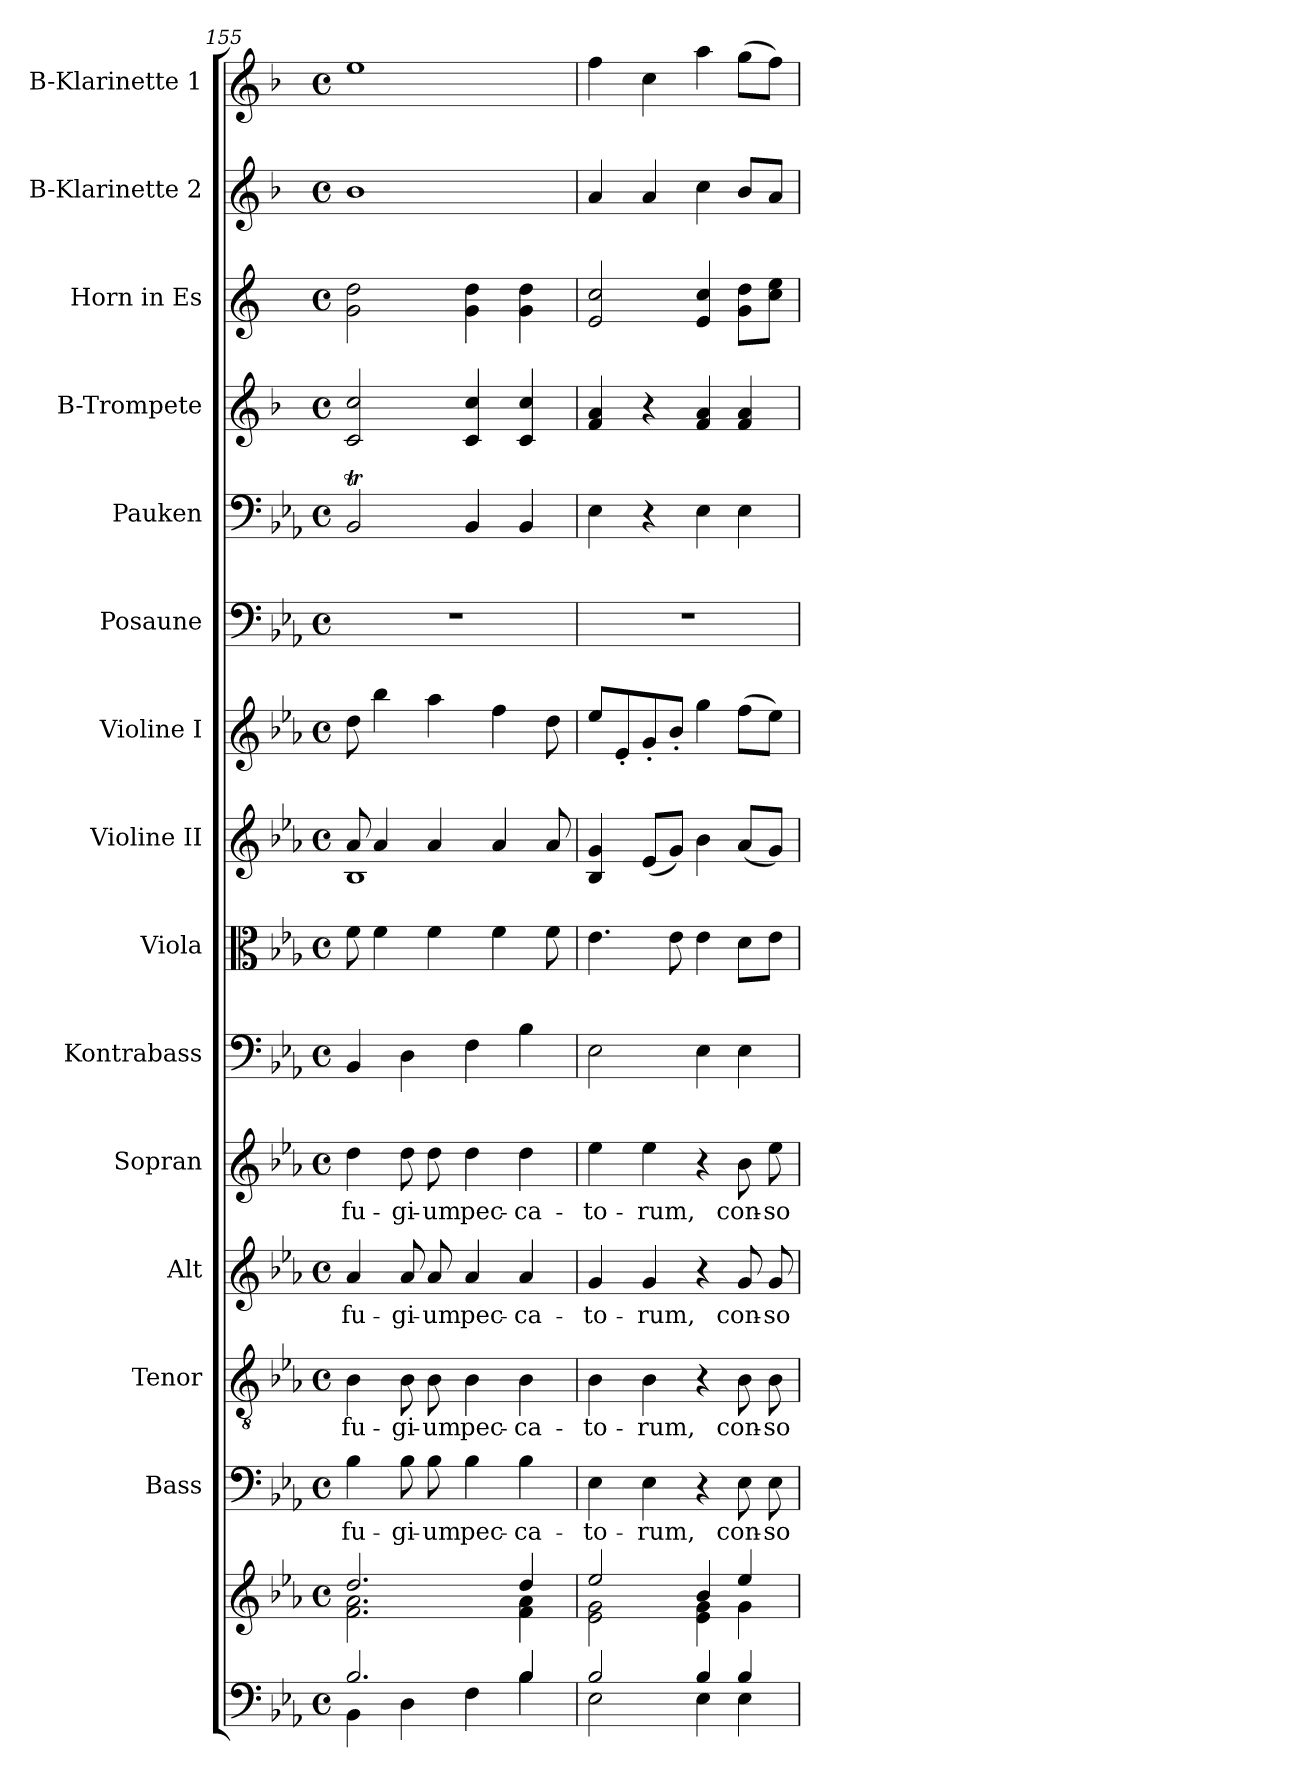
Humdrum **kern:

**kern	**kern	**kern	**text	**kern	**text	**kern	**text	**kern	**text	**kern	**kern	**kern	**kern	**kern	**kern	**kern	**kern	**kern	**kern
*part15	*part15	*part14	*part14	*part13	*part13	*part12	*part12	*part11	*part11	*part10	*part9	*part8	*part7	*part6	*part5	*part4	*part3	*part2	*part1
*staff16	*staff15	*staff14	*staff14	*staff13	*staff13	*staff12	*staff12	*staff11	*staff11	*staff10	*staff9	*staff8	*staff7	*staff6	*staff5	*staff4	*staff3	*staff2	*staff1
*	*	*I"Bass	*	*I"Tenor	*	*I"Alt	*	*I"Sopran	*	*I"Kontrabass	*I"Viola	*I"Violine II	*I"Violine I	*I"Posaune	*I"Pauken	*I"B-Trompete	*I"Horn in Es	*I"B-Klarinette 2	*I"B-Klarinette 1
*	*	*I'B.	*	*I'T.	*	*I'A.	*	*I'S.	*	*I'Kb.	*I'Vla.	*I'Vl. II	*I'Vl. I	*I'Pos.	*I'Pk.	*I'B Trp.	*	*I'B Kl. 2	*I'B Kl. 1
*clefF4	*clefG2	*clefF4	*	*clefGv2	*	*clefG2	*	*clefG2	*	*clefF4	*clefC3	*clefG2	*clefG2	*clefF4	*clefF4	*clefG2	*clefG2	*clefG2	*clefG2
*	*	*	*	*	*	*	*	*	*	*ITrd7c12	*	*	*	*	*	*ITrd1c2	*ITrd5c9	*ITrd1c2	*ITrd1c2
*k[b-e-a-]	*k[b-e-a-]	*k[b-e-a-]	*	*k[b-e-a-]	*	*k[b-e-a-]	*	*k[b-e-a-]	*	*k[b-e-a-]	*k[b-e-a-]	*k[b-e-a-]	*k[b-e-a-]	*k[b-e-a-]	*k[b-e-a-]	*k[b-e-a-]	*k[b-e-a-]	*k[b-e-a-]	*k[b-e-a-]
*E-:	*E-:	*E-:	*	*E-:	*	*E-:	*	*E-:	*	*E-:	*E-:	*E-:	*E-:	*E-:	*E-:	*E-:	*E-:	*E-:	*E-:
*M4/4	*M4/4	*M4/4	*	*M4/4	*	*M4/4	*	*M4/4	*	*M4/4	*M4/4	*M4/4	*M4/4	*M4/4	*M4/4	*M4/4	*M4/4	*M4/4	*M4/4
*met(c)	*met(c)	*met(c)	*	*met(c)	*	*met(c)	*	*met(c)	*	*met(c)	*met(c)	*met(c)	*met(c)	*met(c)	*met(c)	*met(c)	*met(c)	*met(c)	*met(c)
=155	=155	=155	=155	=155	=155	=155	=155	=155	=155	=155	=155	=155	=155	=155	=155	=155	=155	=155	=155
*^	*^	*	*	*	*	*	*	*	*	*	*	*	*	*	*	*	*	*	*
!	!	!	!	!	!LO:LY:b	!	!LO:LY:b	!	!LO:LY:b	!	!LO:LY:b	!	!	!	!	!	!	!	!	!	!
*	*	*	*	*	*	*	*	*	*	*	*	*	*	*^	*	*	*	*	*	*	*
2.B-/	4BB-\	2.dd/	2.f\ 2.a-\	4B-\	-fu-	4B-\	-fu-	4a-/	-fu-	4dd\	-fu-	4BBB-/	8f\	8a-/	1B-	8dd\	1r	2BB-T/	2B-/ 2b-/	2B-\ 2f\	1a-	1dd
.	.	.	.	.	.	.	.	.	.	.	.	.	4f\	4a-/	.	4bb-\	.	.	.	.	.	.
!	!	!	!	!	!LO:LY:b	!	!LO:LY:b	!	!LO:LY:b	!	!LO:LY:b	!	!	!	!	!	!	!	!	!	!	!
.	4D\	.	.	8B-\	-gi-	8B-\	-gi-	8a-/	-gi-	8dd\	-gi-	4DD\	.	.	.	.	.	.	.	.	.	.
!	!	!	!	!	!LO:LY:b	!	!LO:LY:b	!	!LO:LY:b	!	!LO:LY:b	!	!	!	!	!	!	!	!	!	!	!
.	.	.	.	8B-\	-um	8B-\	-um	8a-/	-um	8dd\	-um	.	4f\	4a-/	.	4aa-\	.	.	.	.	.	.
!	!	!	!	!	!LO:LY:b	!	!LO:LY:b	!	!LO:LY:b	!	!LO:LY:b	!	!	!	!	!	!	!	!	!	!	!
.	4F\	.	.	4B-\	pec-	4B-\	pec-	4a-/	pec-	4dd\	pec-	4FF\	.	.	.	.	.	4BB-/	4B-/ 4b-/	4B-\ 4f\	.	.
.	.	.	.	.	.	.	.	.	.	.	.	.	4f\	4a-/	.	4ff\	.	.	.	.	.	.
!	!	!	!	!	!LO:LY:b	!	!LO:LY:b	!	!LO:LY:b	!	!LO:LY:b	!	!	!	!	!	!	!	!	!	!	!
4B-/	4B-\	4dd/	4f\ 4a-\	4B-\	-ca-	4B-\	-ca-	4a-/	-ca-	4dd\	-ca-	4BB-\	.	.	.	.	.	4BB-/	4B-/ 4b-/	4B-\ 4f\	.	.
.	.	.	.	.	.	.	.	.	.	.	.	.	8f\	8a-/	.	8dd\	.	.	.	.	.	.
*	*	*	*	*	*	*	*	*	*	*	*	*	*	*v	*v	*	*	*	*	*	*	*
=156	=156	=156	=156	=156	=156	=156	=156	=156	=156	=156	=156	=156	=156	=156	=156	=156	=156	=156	=156	=156	=156
!	!	!	!	!	!LO:LY:b	!	!LO:LY:b	!	!LO:LY:b	!	!LO:LY:b	!	!	!	!	!	!	!	!	!	!
2B-/	2E-\	2ee-/	2e-\ 2g\	4E-\	-to-	4B-\	-to-	4g/	-to-	4ee-\	-to-	2EE-\	4.e-\	4B-/ 4g/	8ee-/L	1r	4E-\	4e-/ 4g/	2G/ 2e-/	4g/	4ee-\
.	.	.	.	.	.	.	.	.	.	.	.	.	.	.	8e-'</	.	.	.	.	.	.
!	!	!	!	!	!LO:LY:b	!	!LO:LY:b	!	!LO:LY:b	!	!LO:LY:b	!	!	!	!	!	!	!	!	!	!
.	.	.	.	4E-\	-rum,	4B-\	-rum,	4g/	-rum,	4ee-\	-rum,	.	.	(<8e-/L	8g'</	.	4r	4r	.	4g/	4b-\
.	.	.	.	.	.	.	.	.	.	.	.	.	8e-\	8g/J)	8b-'</J	.	.	.	.	.	.
4B-/	4E-\	4b-/	4e-\ 4g\	4r	.	4r	.	4r	.	4r	.	4EE-\	4e-\	4b-\	4gg\	.	4E-\	4e-/ 4g/	4G/ 4e-/	4b-\	4gg\
!	!	!	!	!	!LO:LY:b	!	!LO:LY:b	!	!LO:LY:b	!	!LO:LY:b	!	!	!	!	!	!	!	!	!	!
4B-/	4E-\	4ee-/	4g\	8E-\	con-	8B-\	con-	8g/	con-	8b-\	con-	4EE-\	8d\L	(<8a-/L	(>8ff\L	.	4E-\	4e-/ 4g/	8B-\ 8f\L	8a-/L	(>8ff\L
!	!	!	!	!	!LO:LY:b	!	!LO:LY:b	!	!LO:LY:b	!	!LO:LY:b	!	!	!	!	!	!	!	!	!	!
.	.	.	.	8E-\	-so-	8B-\	-so-	8g/	-so-	8ee-\	-so-	.	8e-\J	8g/J)	8ee-\J)	.	.	.	8e-\ 8g\J	8g/J	8ee-\J)
*v	*v	*	*	*	*	*	*	*	*	*	*	*	*	*	*	*	*	*	*	*	*
*	*v	*v	*	*	*	*	*	*	*	*	*	*	*	*	*	*	*	*	*	*
=	=	=	=	=	=	=	=	=	=	=	=	=	=	=	=	=	=	=	=
*-	*-	*-	*-	*-	*-	*-	*-	*-	*-	*-	*-	*-	*-	*-	*-	*-	*-	*-	*-
